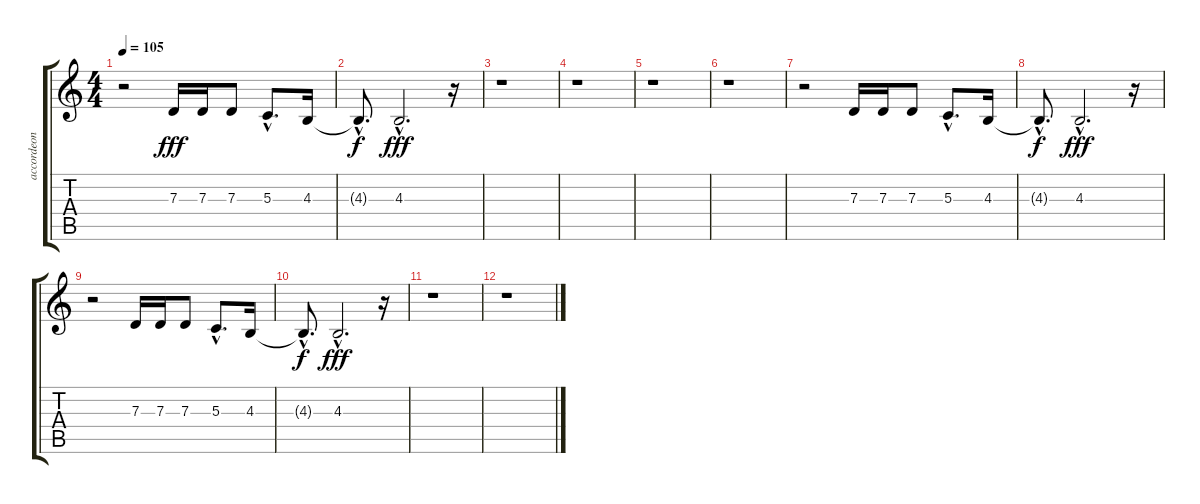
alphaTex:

\track ("accordeon" "accordeon") {instrument accordion}
\staff {score tabs}
\tuning (E4 B3 G3 D3 A2 E2) {hide}
\ts (4 4)
\tempo 105
\clef g2
\ks c
r.2{dy fff} 7.3.16 7.3.16 7.3.8 5.3{hac}.8{d} 4.3.16 |
4.3{hac t}.8{d dy f} 4.3{hac}.2{d dy fff} r.16 |
r.1 |
r.1 |
r.1 |
r.1 |
r.2 7.3.16 7.3.16 7.3.8 5.3{hac}.8{d} 4.3.16 |
4.3{hac t}.8{d dy f} 4.3{hac}.2{d dy fff} r.16 |
r.2 7.3.16 7.3.16 7.3.8 5.3{hac}.8{d} 4.3.16 |
4.3{hac t}.8{d dy f} 4.3{hac}.2{d dy fff} r.16 |
r.1 |
r.1
